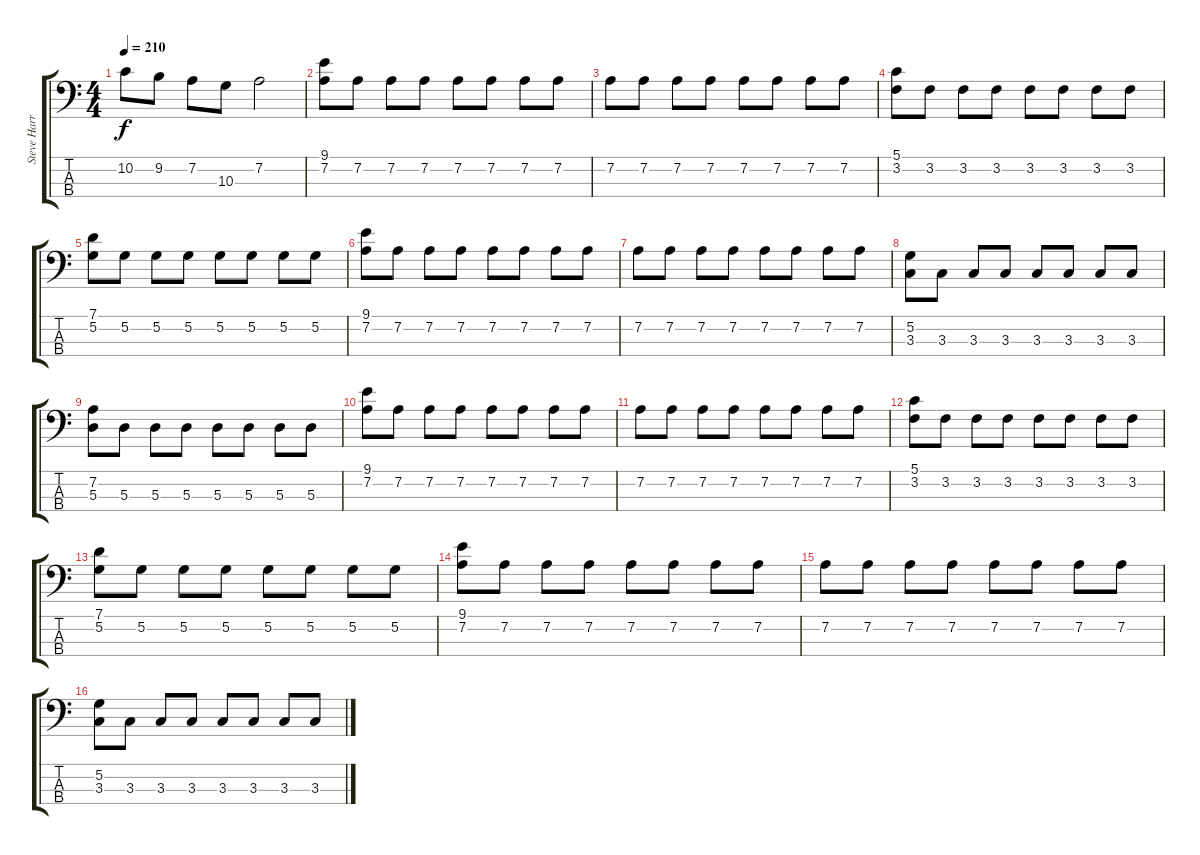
\track ("Steve Harris" "Steve Harr") {instrument electricbassfinger}
\staff {score tabs}
\tuning (G2 D2 A1 E1) {hide}
\ts (4 4)
\tempo 210
\clef f4
\ks c
10.2.8{dy f} 9.2.8 7.2.8 10.3.8 7.2.2 |
(9.1 7.2).8 7.2.8 7.2.8 7.2.8 7.2.8 7.2.8 7.2.8 7.2.8 |
7.2.8 7.2.8 7.2.8 7.2.8 7.2.8 7.2.8 7.2.8 7.2.8 |
(5.1 3.2).8 3.2.8 3.2.8 3.2.8 3.2.8 3.2.8 3.2.8 3.2.8 |
(7.1 5.2).8 5.2.8 5.2.8 5.2.8 5.2.8 5.2.8 5.2.8 5.2.8 |
(9.1 7.2).8 7.2.8 7.2.8 7.2.8 7.2.8 7.2.8 7.2.8 7.2.8 |
7.2.8 7.2.8 7.2.8 7.2.8 7.2.8 7.2.8 7.2.8 7.2.8 |
(5.2 3.3).8 3.3.8 3.3.8 3.3.8 3.3.8 3.3.8 3.3.8 3.3.8 |
(7.2 5.3).8 5.3.8 5.3.8 5.3.8 5.3.8 5.3.8 5.3.8 5.3.8 |
(9.1 7.2).8 7.2.8 7.2.8 7.2.8 7.2.8 7.2.8 7.2.8 7.2.8 |
7.2.8 7.2.8 7.2.8 7.2.8 7.2.8 7.2.8 7.2.8 7.2.8 |
(5.1 3.2).8 3.2.8 3.2.8 3.2.8 3.2.8 3.2.8 3.2.8 3.2.8 |
(7.1 5.2).8 5.2.8 5.2.8 5.2.8 5.2.8 5.2.8 5.2.8 5.2.8 |
(9.1 7.2).8 7.2.8 7.2.8 7.2.8 7.2.8 7.2.8 7.2.8 7.2.8 |
7.2.8 7.2.8 7.2.8 7.2.8 7.2.8 7.2.8 7.2.8 7.2.8 |
(5.2 3.3).8 3.3.8 3.3.8 3.3.8 3.3.8 3.3.8 3.3.8 3.3.8
